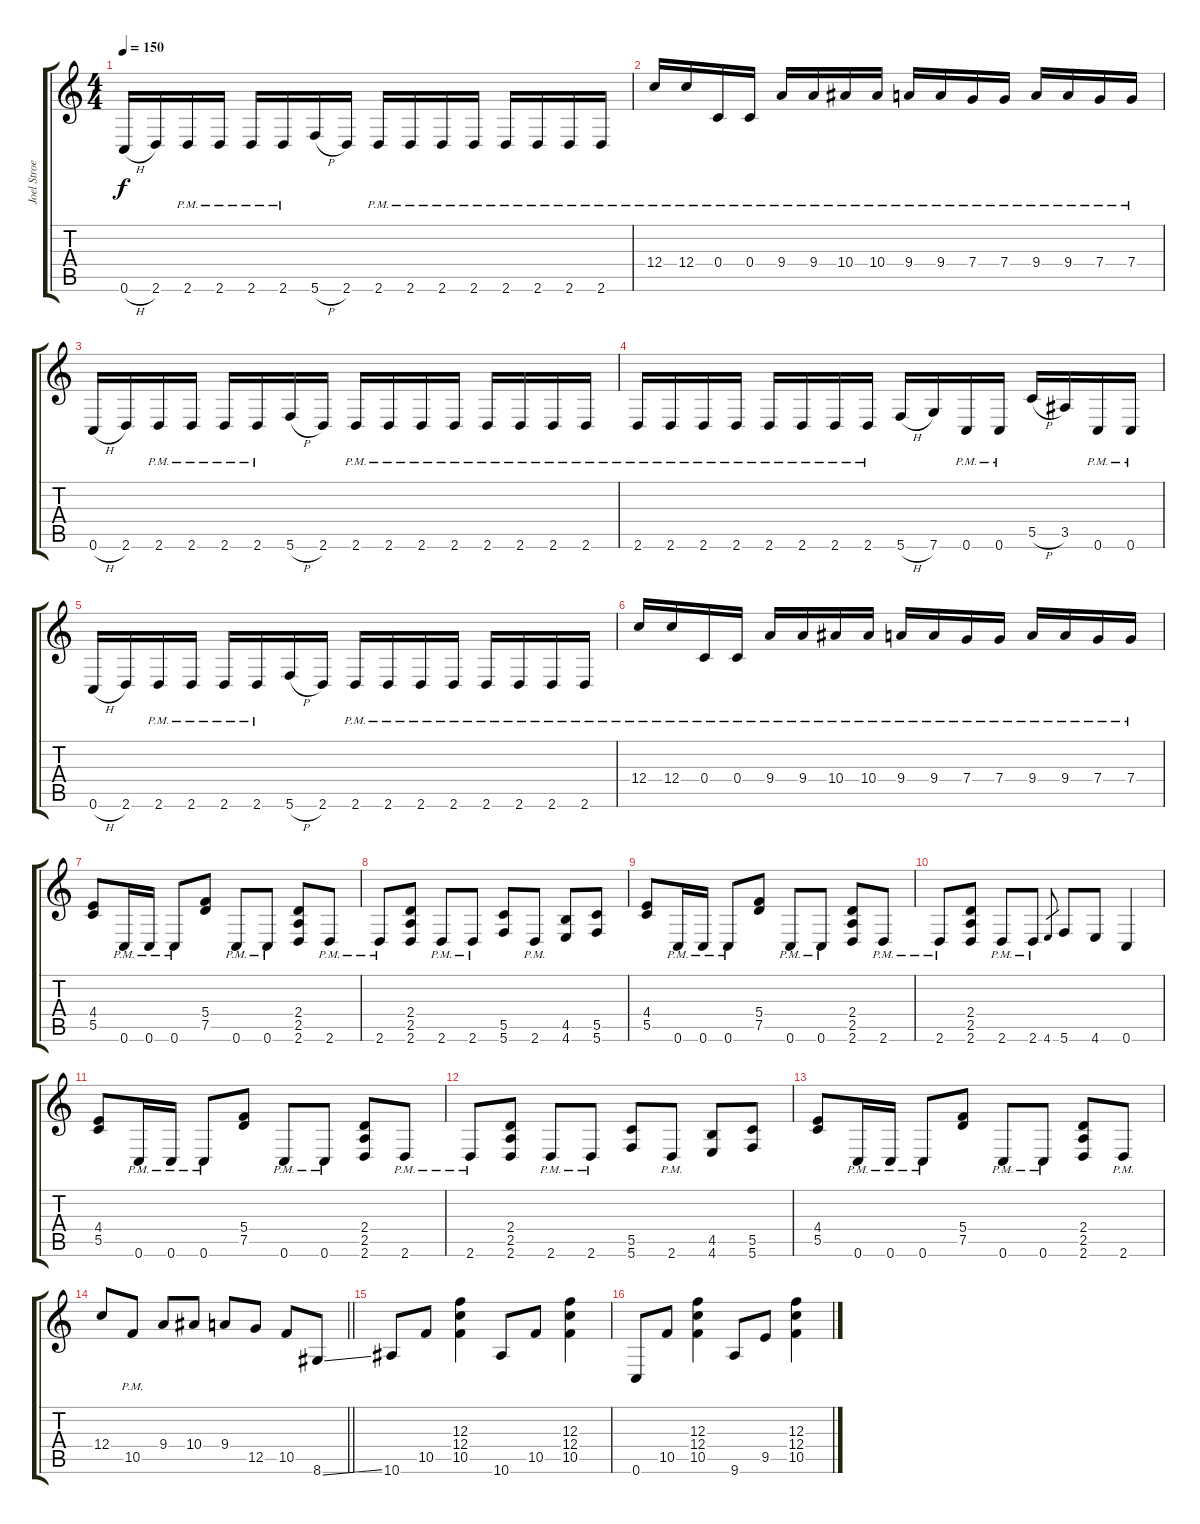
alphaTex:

\track ("Joel Stroetzel" "Joel Stroe") {instrument distortionguitar}
\staff {score tabs}
\tuning (D4 A3 F3 C3 G2 C2) {hide}
\ts (4 4)
\tempo 150
\clef g2
\ks c
0.6{h}.16{dy f} 2.6.16 2.6{pm}.16 2.6{pm}.16 2.6{pm}.16 2.6{pm}.16 5.6{h}.16 2.6.16 2.6{pm}.16 2.6{pm}.16 2.6{pm}.16 2.6{pm}.16 2.6{pm}.16 2.6{pm}.16 2.6{pm}.16 2.6{pm}.16 |
12.4{pm}.16 12.4{pm}.16 0.4{pm}.16 0.4{pm}.16 9.4{pm}.16 9.4{pm}.16 10.4{pm}.16 10.4{pm}.16 9.4{pm}.16 9.4{pm}.16 7.4{pm}.16 7.4{pm}.16 9.4{pm}.16 9.4{pm}.16 7.4{pm}.16 7.4{pm}.16 |
0.6{h}.16 2.6.16 2.6{pm}.16 2.6{pm}.16 2.6{pm}.16 2.6{pm}.16 5.6{h}.16 2.6.16 2.6{pm}.16 2.6{pm}.16 2.6{pm}.16 2.6{pm}.16 2.6{pm}.16 2.6{pm}.16 2.6{pm}.16 2.6{pm}.16 |
2.6{pm}.16 2.6{pm}.16 2.6{pm}.16 2.6{pm}.16 2.6{pm}.16 2.6{pm}.16 2.6{pm}.16 2.6{pm}.16 5.6{h}.16 7.6.16 0.6{pm}.16 0.6{pm}.16 5.5{h}.16 3.5.16 0.6{pm}.16 0.6{pm}.16 |
0.6{h}.16 2.6.16 2.6{pm}.16 2.6{pm}.16 2.6{pm}.16 2.6{pm}.16 5.6{h}.16 2.6.16 2.6{pm}.16 2.6{pm}.16 2.6{pm}.16 2.6{pm}.16 2.6{pm}.16 2.6{pm}.16 2.6{pm}.16 2.6{pm}.16 |
12.4{pm}.16 12.4{pm}.16 0.4{pm}.16 0.4{pm}.16 9.4{pm}.16 9.4{pm}.16 10.4{pm}.16 10.4{pm}.16 9.4{pm}.16 9.4{pm}.16 7.4{pm}.16 7.4{pm}.16 9.4{pm}.16 9.4{pm}.16 7.4{pm}.16 7.4{pm}.16 |
(4.4 5.5).8 0.6{pm}.16 0.6{pm}.16 0.6{pm}.8 (5.4 7.5).8 0.6{pm}.8 0.6{pm}.8 (2.4 2.5 2.6).8 2.6{pm}.8 |
2.6{pm}.8 (2.4 2.5 2.6).8 2.6{pm}.8 2.6{pm}.8 (5.5 5.6).8 2.6{pm}.8 (4.5 4.6).8 (5.5 5.6).8 |
(4.4 5.5).8 0.6{pm}.16 0.6{pm}.16 0.6{pm}.8 (5.4 7.5).8 0.6{pm}.8 0.6{pm}.8 (2.4 2.5 2.6).8 2.6{pm}.8 |
2.6{pm}.8 (2.4 2.5 2.6).8 2.6{pm}.8 2.6{pm}.8 4.6.8{gr} 5.6.8 4.6.8 0.6.4 |
(4.4 5.5).8 0.6{pm}.16 0.6{pm}.16 0.6{pm}.8 (5.4 7.5).8 0.6{pm}.8 0.6{pm}.8 (2.4 2.5 2.6).8 2.6{pm}.8 |
2.6{pm}.8 (2.4 2.5 2.6).8 2.6{pm}.8 2.6{pm}.8 (5.5 5.6).8 2.6{pm}.8 (4.5 4.6).8 (5.5 5.6).8 |
(4.4 5.5).8 0.6{pm}.16 0.6{pm}.16 0.6{pm}.8 (5.4 7.5).8 0.6{pm}.8 0.6{pm}.8 (2.4 2.5 2.6).8 2.6{pm}.8 |
\barLineRight lightlight
12.4.8 10.5{pm}.8 9.4.8 10.4.8 9.4.8 12.5.8 10.5.8 8.6{ss}.8{balance 8} |
10.6.8 10.5.8 (12.3 12.4 10.5).4 10.6.8 10.5.8 (12.3 12.4 10.5).4 |
0.6.8 10.5.8 (12.3 12.4 10.5).4 9.6.8 9.5.8 (12.3 12.4 10.5).4
